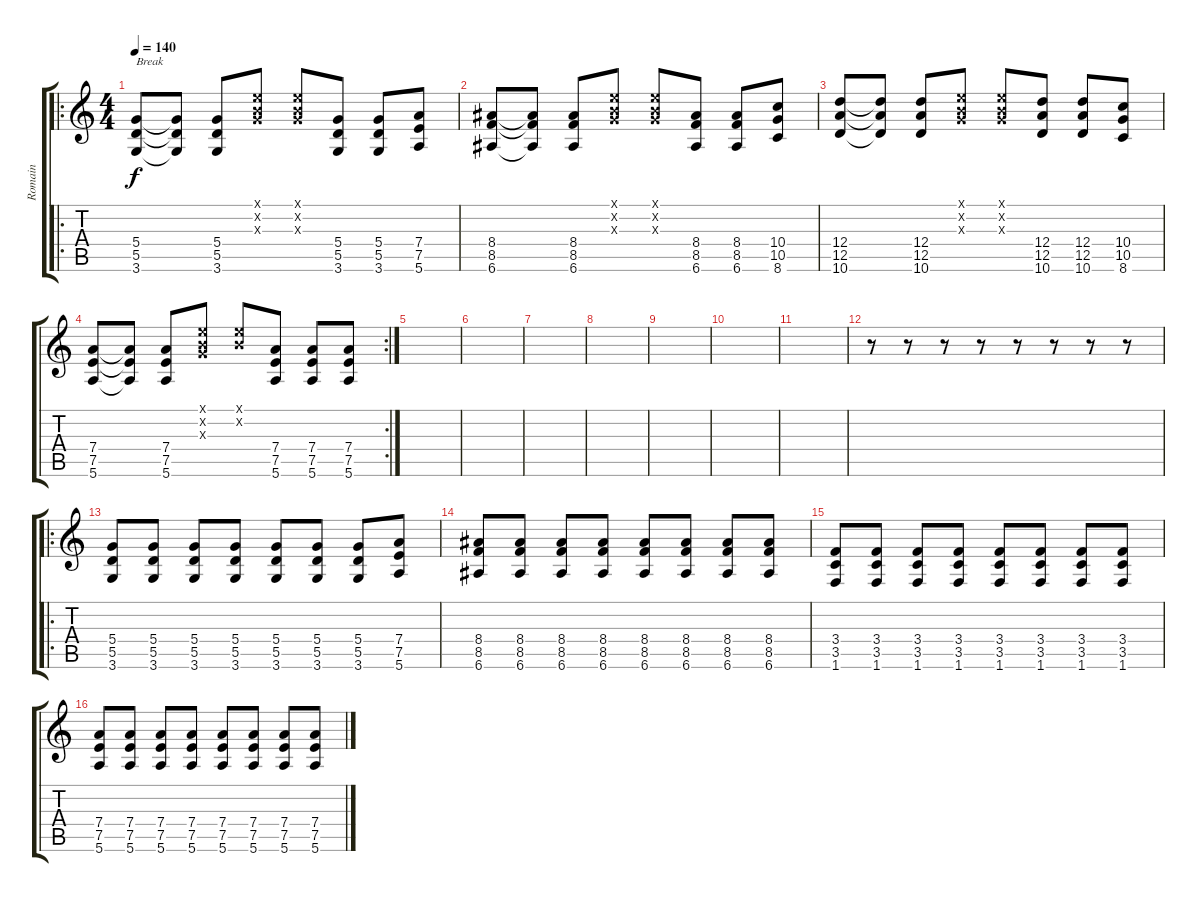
\track ("Romain" "Romain") {instrument distortionguitar}
\staff {score tabs}
\tuning (E4 B3 G3 D3 A2 E2) {hide}
\ro
\ts (4 4)
\tempo 140
\clef g2
\ks c
(5.4 5.5 3.6).8{txt "Break" dy f} (5.4{t} 5.5{t} 3.6{t}).8 (5.4 5.5 3.6).8 (0.1{x} 0.2{x} 0.3{x}).8 (0.1{x} 0.2{x} 0.3{x}).8 (5.4 5.5 3.6).8 (5.4 5.5 3.6).8 (7.4 7.5 5.6).8 |
(8.4 8.5 6.6).8 (8.4{t} 8.5{t} 6.6{t}).8 (8.4 8.5 6.6).8 (0.1{x} 0.2{x} 0.3{x}).8 (0.1{x} 0.2{x} 0.3{x}).8 (8.4 8.5 6.6).8 (8.4 8.5 6.6).8 (10.4 10.5 8.6).8 |
(12.4 12.5 10.6).8 (12.4{t} 12.5{t} 10.6{t}).8 (12.4 12.5 10.6).8 (0.1{x} 0.2{x} 0.3{x}).8 (0.1{x} 0.2{x} 0.3{x}).8 (12.4 12.5 10.6).8 (12.4 12.5 10.6).8 (10.4 10.5 8.6).8 |
\rc 2
(7.4 7.5 5.6).8 (7.4{t} 7.5{t} 5.6{t}).8 (7.4 7.5 5.6).8 (0.1{x} 0.2{x} 0.3{x}).8 (0.1{x} 0.2{x}).8 (7.4 7.5 5.6).8 (7.4 7.5 5.6).8 (7.4 7.5 5.6).8 |
|
|
|
|
|
|
|
r.8 r.8 r.8 r.8 r.8 r.8 r.8 r.8 |
\ro
(5.4 5.5 3.6).8 (5.4 5.5 3.6).8 (5.4 5.5 3.6).8 (5.4 5.5 3.6).8 (5.4 5.5 3.6).8 (5.4 5.5 3.6).8 (5.4 5.5 3.6).8 (7.4 7.5 5.6).8 |
(8.4 8.5 6.6).8 (8.4 8.5 6.6).8 (8.4 8.5 6.6).8 (8.4 8.5 6.6).8 (8.4 8.5 6.6).8 (8.4 8.5 6.6).8 (8.4 8.5 6.6).8 (8.4 8.5 6.6).8 |
(3.4 3.5 1.6).8 (3.4 3.5 1.6).8 (3.4 3.5 1.6).8 (3.4 3.5 1.6).8 (3.4 3.5 1.6).8 (3.4 3.5 1.6).8 (3.4 3.5 1.6).8 (3.4 3.5 1.6).8 |
(7.4 7.5 5.6).8 (7.4 7.5 5.6).8 (7.4 7.5 5.6).8 (7.4 7.5 5.6).8 (7.4 7.5 5.6).8 (7.4 7.5 5.6).8 (7.4 7.5 5.6).8 (7.4 7.5 5.6).8
